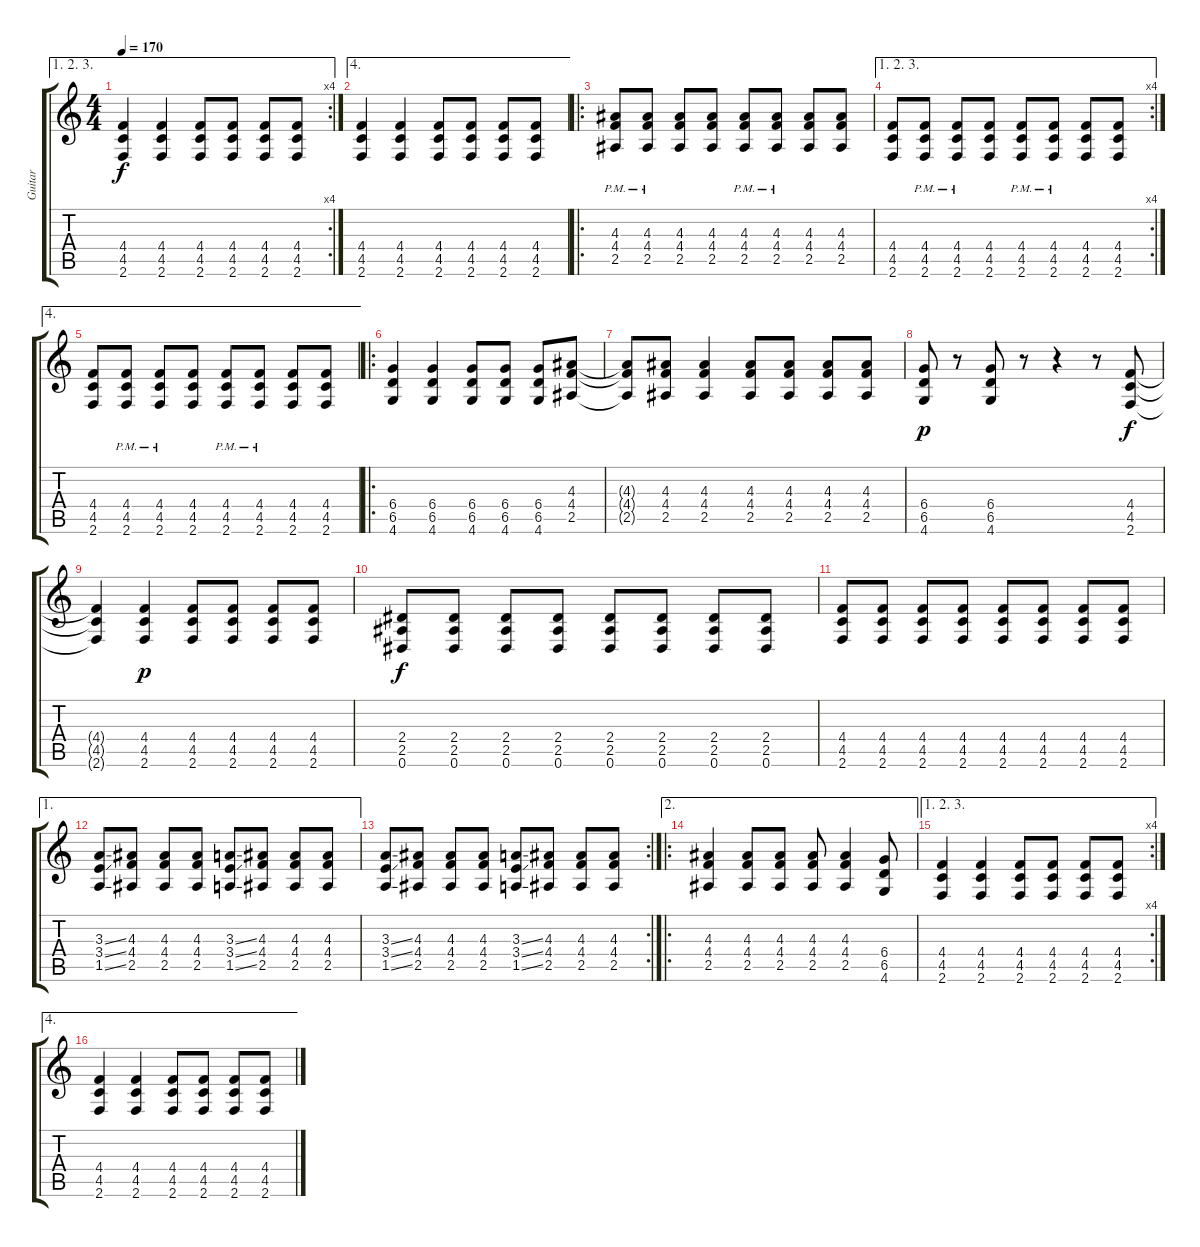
\track ("Guitar" "Guitar") {instrument overdrivenguitar}
\staff {score tabs}
\tuning (Eb4 Bb3 Gb3 Db3 Ab2 Eb2) {hide}
\ae (1 2 3)
\rc 4
\ts (4 4)
\tempo 170
\clef g2
\ks c
(4.4 4.5 2.6).4{dy f} (4.4 4.5 2.6).4 (4.4 4.5 2.6).8 (4.4 4.5 2.6).8 (4.4 4.5 2.6).8 (4.4 4.5 2.6).8 |
\ae 4
(4.4 4.5 2.6).4 (4.4 4.5 2.6).4 (4.4 4.5 2.6).8 (4.4 4.5 2.6).8 (4.4 4.5 2.6).8 (4.4 4.5 2.6).8 |
\ro
(4.3{pm} 4.4{pm} 2.5{pm}).8 (4.3{pm} 4.4{pm} 2.5{pm}).8 (4.3 4.4 2.5).8 (4.3 4.4 2.5).8 (4.3{pm} 4.4{pm} 2.5{pm}).8 (4.3{pm} 4.4{pm} 2.5{pm}).8 (4.3 4.4 2.5).8 (4.3 4.4 2.5).8 |
\ae (1 2 3)
\rc 4
(4.4 4.5 2.6).8 (4.4{pm} 4.5{pm} 2.6{pm}).8 (4.4{pm} 4.5{pm} 2.6{pm}).8 (4.4 4.5 2.6).8 (4.4{pm} 4.5{pm} 2.6{pm}).8 (4.4{pm} 4.5{pm} 2.6{pm}).8 (4.4 4.5 2.6).8 (4.4 4.5 2.6).8 |
\ae 4
(4.4 4.5 2.6).8 (4.4{pm} 4.5{pm} 2.6{pm}).8 (4.4{pm} 4.5{pm} 2.6{pm}).8 (4.4 4.5 2.6).8 (4.4{pm} 4.5{pm} 2.6{pm}).8 (4.4{pm} 4.5{pm} 2.6{pm}).8 (4.4 4.5 2.6).8 (4.4 4.5 2.6).8 |
\ro
(6.4 6.5 4.6).4 (6.4 6.5 4.6).4 (6.4 6.5 4.6).8 (6.4 6.5 4.6).8 (6.4 6.5 4.6).8 (4.3 4.4 2.5).8 |
(4.3{t} 4.4{t} 2.5{t}).8 (4.3 4.4 2.5).8 (4.3 4.4 2.5).4 (4.3 4.4 2.5).8 (4.3 4.4 2.5).8 (4.3 4.4 2.5).8 (4.3 4.4 2.5).8 |
(6.4 6.5 4.6).8{dy p} r.8 (6.4 6.5 4.6).8 r.8 r.4 r.8 (4.4 4.5 2.6).8{dy f} |
(4.4{t} 4.5{t} 2.6{t}).4 (4.4 4.5 2.6).4{dy p} (4.4 4.5 2.6).8 (4.4 4.5 2.6).8 (4.4 4.5 2.6).8 (4.4 4.5 2.6).8 |
(2.4 2.5 0.6).8{dy f} (2.4 2.5 0.6).8 (2.4 2.5 0.6).8 (2.4 2.5 0.6).8 (2.4 2.5 0.6).8 (2.4 2.5 0.6).8 (2.4 2.5 0.6).8 (2.4 2.5 0.6).8 |
(4.4 4.5 2.6).8 (4.4 4.5 2.6).8 (4.4 4.5 2.6).8 (4.4 4.5 2.6).8 (4.4 4.5 2.6).8 (4.4 4.5 2.6).8 (4.4 4.5 2.6).8 (4.4 4.5 2.6).8 |
\ae 1
(3.3{ss} 3.4{ss} 1.5{ss}).8 (4.3 4.4 2.5).8 (4.3 4.4 2.5).8 (4.3 4.4 2.5).8 (3.3{ss} 3.4{ss} 1.5{ss}).8 (4.3 4.4 2.5).8 (4.3 4.4 2.5).8 (4.3 4.4 2.5).8 |
\rc 2
(3.3{ss} 3.4{ss} 1.5{ss}).8 (4.3 4.4 2.5).8 (4.3 4.4 2.5).8 (4.3 4.4 2.5).8 (3.3{ss} 3.4{ss} 1.5{ss}).8 (4.3 4.4 2.5).8 (4.3 4.4 2.5).8 (4.3 4.4 2.5).8 |
\ae 2
\ro
(4.3 4.4 2.5).4 (4.3 4.4 2.5).8 (4.3 4.4 2.5).8 (4.3 4.4 2.5).8 (4.3 4.4 2.5).4 (6.4 6.5 4.6).8 |
\ae (1 2 3)
\rc 4
(4.4 4.5 2.6).4 (4.4 4.5 2.6).4 (4.4 4.5 2.6).8 (4.4 4.5 2.6).8 (4.4 4.5 2.6).8 (4.4 4.5 2.6).8 |
\ae 4
(4.4 4.5 2.6).4 (4.4 4.5 2.6).4 (4.4 4.5 2.6).8 (4.4 4.5 2.6).8 (4.4 4.5 2.6).8 (4.4 4.5 2.6).8
